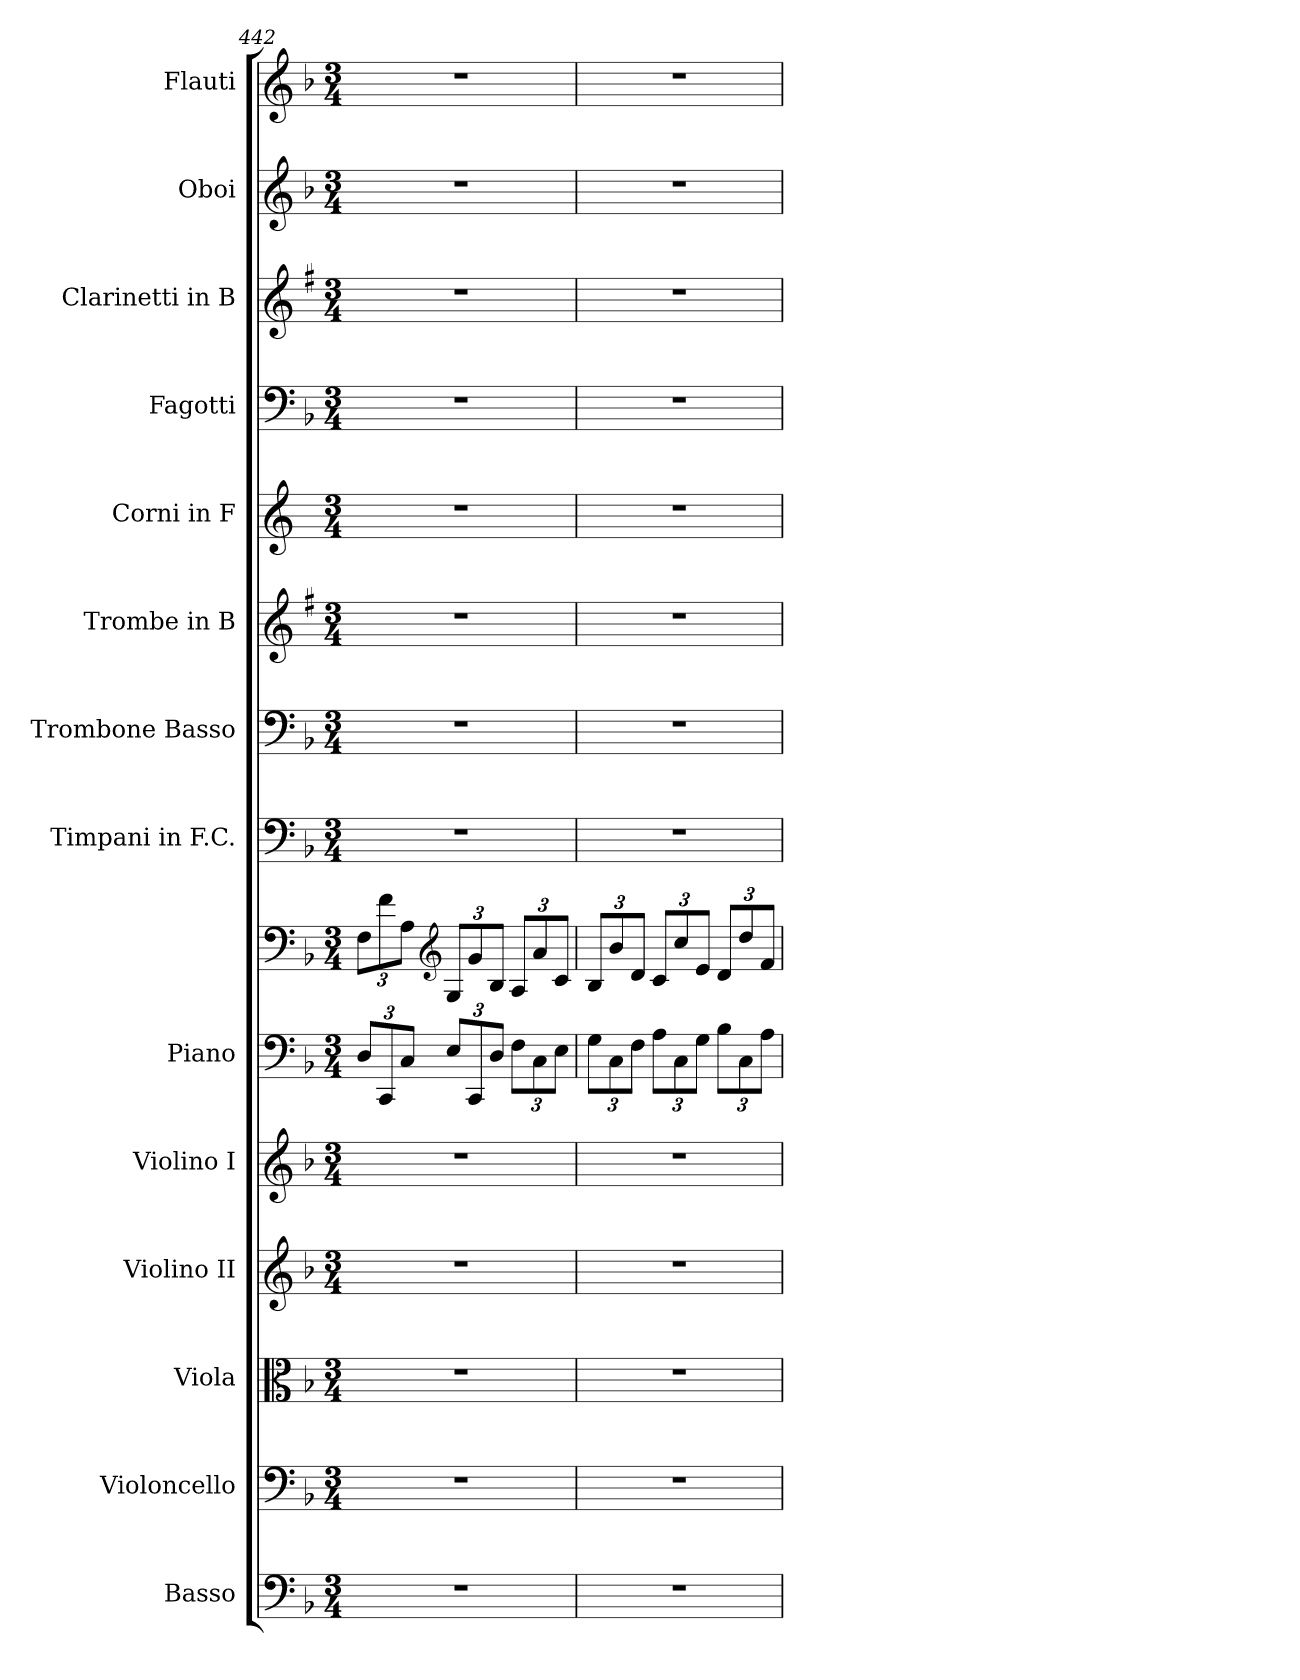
**kern	**kern	**kern	**kern	**kern	**kern	**kern	**kern	**kern	**kern	**kern	**kern	**kern	**kern	**kern
*part14	*part13	*part12	*part11	*part10	*part9	*part9	*part8	*part7	*part6	*part5	*part4	*part3	*part2	*part1
*staff15	*staff14	*staff13	*staff12	*staff11	*staff10	*staff9	*staff8	*staff7	*staff6	*staff5	*staff4	*staff3	*staff2	*staff1
*I"Basso	*I"Violoncello	*I"Viola	*I"Violino II	*I"Violino I	*I"Piano	*	*I"Timpani in F.C.	*I"Trombone Basso	*I"Trombe in B	*I"Corni in F	*I"Fagotti	*I"Clarinetti in B	*I"Oboi	*I"Flauti
*	*	*	*	*	*I'Pno.	*	*I'Timp.	*	*	*	*	*	*I'Ob.	*I'Fl.
*clefF4	*clefF4	*clefC3	*clefG2	*clefG2	*clefF4	*clefF4	*clefF4	*clefF4	*clefG2	*clefG2	*clefF4	*clefG2	*clefG2	*clefG2
*ITrd7c12	*	*	*	*	*	*	*	*	*ITrd1c2	*ITrd4c7	*	*ITrd1c2	*	*
*k[b-]	*k[b-]	*k[b-]	*k[b-]	*k[b-]	*k[b-]	*k[b-]	*k[b-]	*k[b-]	*k[b-]	*k[b-]	*k[b-]	*k[b-]	*k[b-]	*k[b-]
*M3/4	*M3/4	*M3/4	*M3/4	*M3/4	*M3/4	*M3/4	*M3/4	*M3/4	*M3/4	*M3/4	*M3/4	*M3/4	*M3/4	*M3/4
*	*	*	*	*	*Xbrackettup	*Xbrackettup	*	*	*	*	*	*	*	*
=442	=442	=442	=442	=442	=442	=442	=442	=442	=442	=442	=442	=442	=442	=442
2.r	2.r	2.r	2.r	2.r	12D/L	12F\L	2.r	2.r	2.r	2.r	2.r	2.r	2.r	2.r
.	.	.	.	.	12CC/	12f\	.	.	.	.	.	.	.	.
.	.	.	.	.	12C/J	12A\J	.	.	.	.	.	.	.	.
*	*	*	*	*	*	*clefG2	*	*	*	*	*	*	*	*
.	.	.	.	.	12E/L	12G/L	.	.	.	.	.	.	.	.
.	.	.	.	.	12CC/	12g/	.	.	.	.	.	.	.	.
.	.	.	.	.	12D/J	12B-/J	.	.	.	.	.	.	.	.
.	.	.	.	.	12F\L	12A/L	.	.	.	.	.	.	.	.
.	.	.	.	.	12C\	12a/	.	.	.	.	.	.	.	.
.	.	.	.	.	12E\J	12c/J	.	.	.	.	.	.	.	.
=443	=443	=443	=443	=443	=443	=443	=443	=443	=443	=443	=443	=443	=443	=443
2.r	2.r	2.r	2.r	2.r	12G\L	12B-/L	2.r	2.r	2.r	2.r	2.r	2.r	2.r	2.r
.	.	.	.	.	12C\	12b-/	.	.	.	.	.	.	.	.
.	.	.	.	.	12F\J	12d/J	.	.	.	.	.	.	.	.
.	.	.	.	.	12A\L	12c/L	.	.	.	.	.	.	.	.
.	.	.	.	.	12C\	12cc/	.	.	.	.	.	.	.	.
.	.	.	.	.	12G\J	12e/J	.	.	.	.	.	.	.	.
.	.	.	.	.	12B-\L	12d/L	.	.	.	.	.	.	.	.
.	.	.	.	.	12C\	12dd/	.	.	.	.	.	.	.	.
.	.	.	.	.	12A\J	12f/J	.	.	.	.	.	.	.	.
=	=	=	=	=	=	=	=	=	=	=	=	=	=	=
*-	*-	*-	*-	*-	*-	*-	*-	*-	*-	*-	*-	*-	*-	*-
